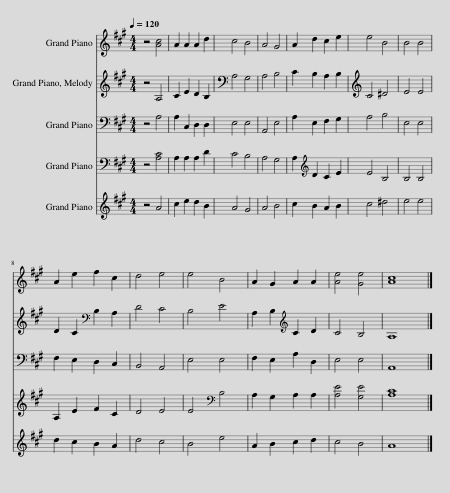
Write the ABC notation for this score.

X:1
%%score 1 2 3 4 5
L:1/8
Q:1/4=120
M:4/4
I:linebreak $
K:A
V:1 treble
V:2 treble
V:3 bass
V:4 bass
V:5 treble
V:1
 z4 [Ac]4 | A2 A2 A2 d2 | c4 B4 | A4 G4 | A2 d2 c2 e2 | %5
 e4 B4 | B4 B4 |$ A2 e2 f2 c2 | d4 e4 | e4 B4 | %10
 A2 G2 A2 A2 | [Ae]4 [Ge]4 | [Ac]8 |] %13
V:2
 z4 A,4 | C2 E2 D2 B,2 | A,4 G,4 | A,4 B,4 | C2 B,2 A,2 B,2 | %5
 C4 ^D4 | E4 E4 |$ D2 C2[K:bass] B,2 A,2 | D4 C4 | B,4 E4 | %10
 A,2 B,2[K:treble] C2 D2 | C4 B,4 | A,8 |] %13
V:3
 z4 A,4 | A,2 C,2 D,2 D,2 | E,4 E,4 | A,,4 E,4 | A,2 E,2 F,2 G,2 | %5
 A,4 B,4 | E,4 E,4 |$ F,2 E,2 D,2 C,2 | B,,4 A,,4 | E,4 E,4 | %10
 F,2 E,2 A,2 D,2 | E,4 E,4 | A,,8 |] %13
V:4
 z4 [A,C]4 | A,2 A,2 A,2 D2 | C4 B,4 | A,4 G,4 | A,2[K:treble] D2 C2 E2 | %5
 E4 B,4 | B,4 B,4 |$ A,2 E2 F2 C2 | D4 E4 | E4[K:bass] B,4 | %10
 A,2 G,2 A,2 A,2 | [A,E]4 [G,E]4 | [A,C]8 |] %13
V:5
 z4 A4 | c2 e2 d2 B2 | A4 G4 | A4 B4 | c2 B2 A2 B2 | %5
 c4 ^d4 | e4 e4 |$ d2 c2 B2 A2 | d4 c4 | B4 e4 | %10
 A2 B2 c2 d2 | c4 B4 | A8 |] %13
